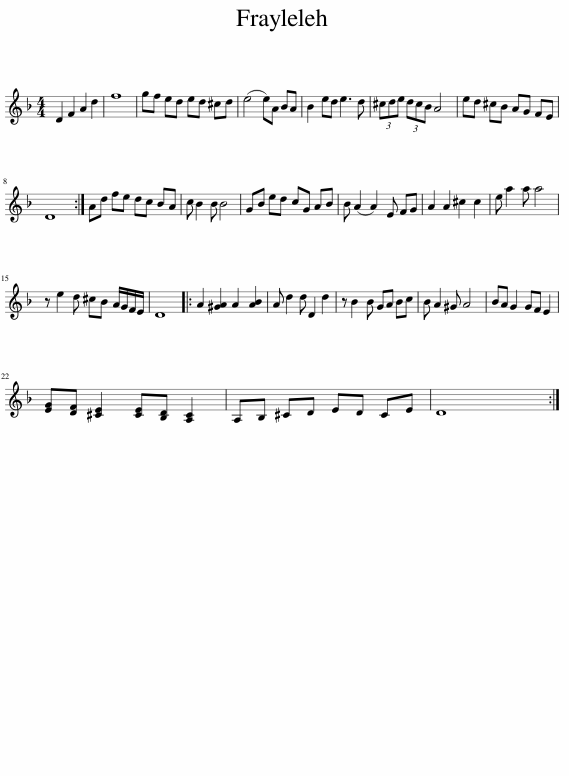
X:1
L:1/8
M:4/4
I:linebreak $
K:Dmin
V:1 treble
V:1
 D2 F2 A2 d2 | f8 | gf ed ed ^cd | (e4 e)A BA | B2 ed e3 d | %5
 (3^cde (3dcB A4 | ed ^cB AG FE |$ D8 :| Ad fe dc BA | c B2 B B4 | %10
 GB ed cG AB | B (A2 A2) E FG | A2 A2 ^c2 c2 | e a2 a a4 |$ z e2 d ^cB A/G/F/E/ | %15
 D8 |: A2 [^GA]2 A2 [AB]2 | A d2 d D2 d2 | z B2 B GA Bc | B A2 ^G A4 | %20
 BA G2 GF E2 |$ [EG][DF] [^CE]2 [CE][B,D] [A,C]2 | A,B, ^CD ED CE | D8 :| %24
